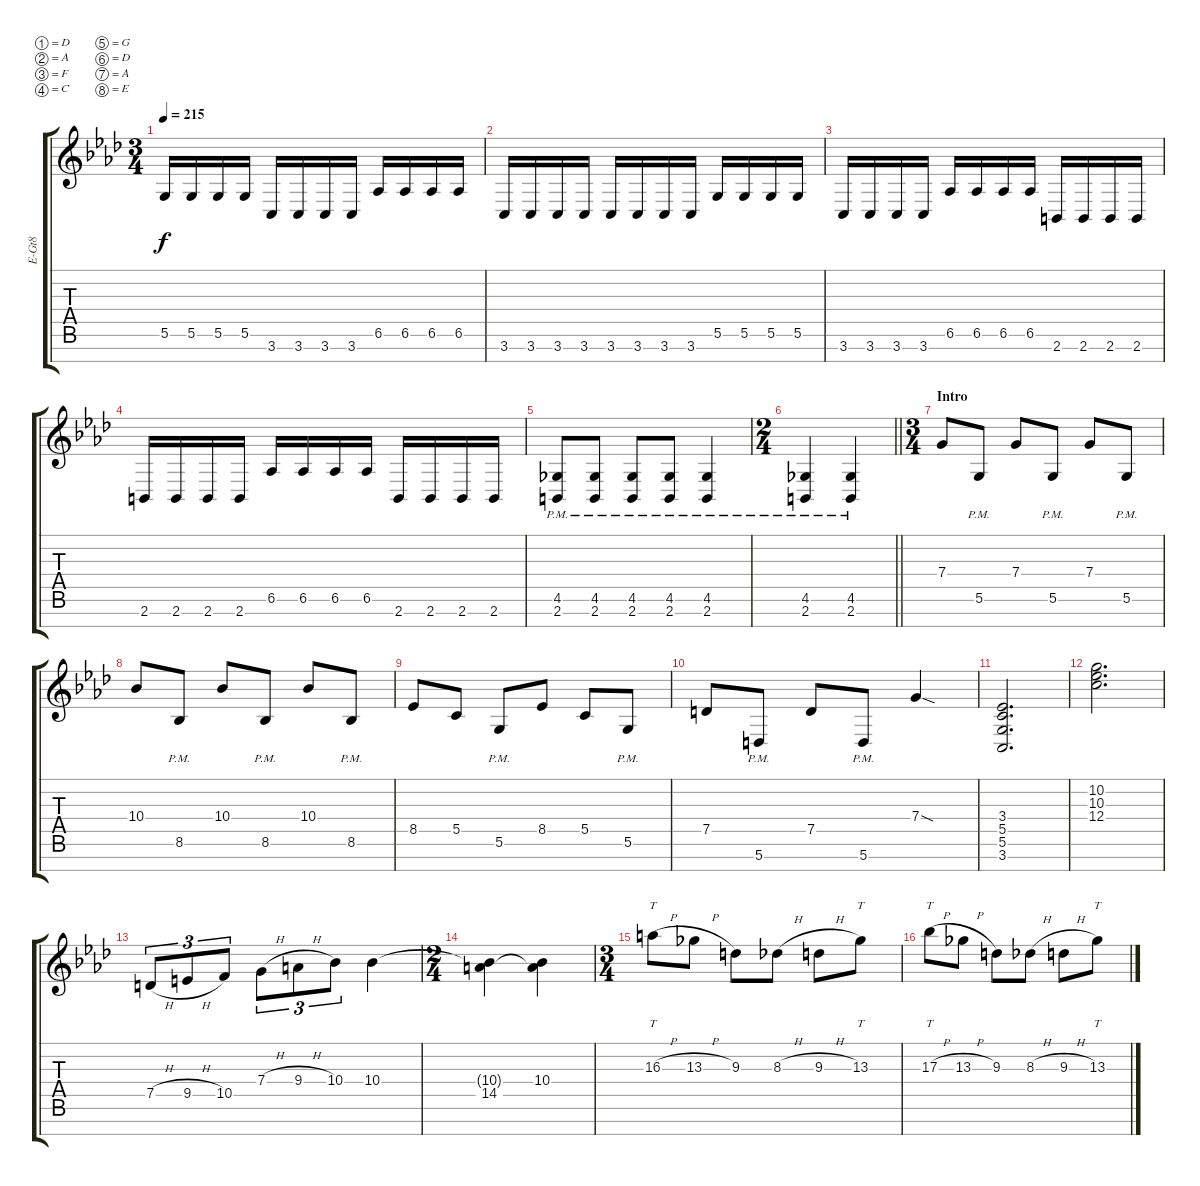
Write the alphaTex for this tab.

\bracketExtendMode groupsimilarinstruments
\otherSystemsTrackNameOrientation horizontal
\track ("Simon Girard" "E-Gt8") {instrument distortionguitar}
\staff {score tabs}
\tuning (D4 A3 F3 C3 G2 D2 A1 E1)
\ts (3 4)
\tempo 215
\clef g2
\ks ab
5.6{acc forcenatural}.16{dy f beam Up} 5.6{acc forcenatural}.16{beam Up} 5.6{acc forcenatural}.16{beam Up} 5.6{acc forcenatural}.16{beam Up} 3.7{acc forcenatural}.16{beam Up} 3.7{acc forcenatural}.16{beam Up} 3.7{acc forcenatural}.16{beam Up} 3.7{acc forcenatural}.16{beam Up} 6.6{acc b}.16{beam Up} 6.6{acc b}.16{beam Up} 6.6{acc b}.16{beam Up} 6.6{acc b}.16{beam Up} |
3.7{acc forcenatural}.16{beam Up} 3.7{acc forcenatural}.16{beam Up} 3.7{acc forcenatural}.16{beam Up} 3.7{acc forcenatural}.16{beam Up} 3.7{acc forcenatural}.16{beam Up} 3.7{acc forcenatural}.16{beam Up} 3.7{acc forcenatural}.16{beam Up} 3.7{acc forcenatural}.16{beam Up} 5.6{acc forcenatural}.16{beam Up} 5.6{acc forcenatural}.16{beam Up} 5.6{acc forcenatural}.16{beam Up} 5.6{acc forcenatural}.16{beam Up} |
3.7{acc forcenatural}.16{beam Up} 3.7{acc forcenatural}.16{beam Up} 3.7{acc forcenatural}.16{beam Up} 3.7{acc forcenatural}.16{beam Up} 6.6{acc b}.16{beam Up} 6.6{acc b}.16{beam Up} 6.6{acc b}.16{beam Up} 6.6{acc b}.16{beam Up} 2.7{acc #}.16{beam Up} 2.7{acc #}.16{beam Up} 2.7{acc #}.16{beam Up} 2.7{acc #}.16{beam Up} |
2.7{acc #}.16{beam Up} 2.7{acc #}.16{beam Up} 2.7{acc #}.16{beam Up} 2.7{acc #}.16{beam Up} 6.6{acc b}.16{beam Up} 6.6{acc b}.16{beam Up} 6.6{acc b}.16{beam Up} 6.6{acc b}.16{beam Up} 2.7{acc #}.16{beam Up} 2.7{acc #}.16{beam Up} 2.7{acc #}.16{beam Up} 2.7{acc #}.16{beam Up} |
(4.6{pm acc b} 2.7{pm acc #}).8{beam Up} (4.6{pm acc b} 2.7{pm acc #}).8{beam Up} (4.6{pm acc b} 2.7{pm acc #}).8{beam Up} (4.6{pm acc b} 2.7{pm acc #}).8{beam Up} (4.6{pm acc b} 2.7{pm acc #}).4{beam Up} |
\ts (2 4)
\beaming (8 2 2 2 2)
\barLineRight lightlight
(4.6{pm acc b} 2.7{pm acc #}).4{beam Up} (4.6{pm acc b} 2.7{pm acc #}).4{beam Up} |
\ts (3 4)
\beaming (8 2 2 2 2)
\section ("" "Intro")
7.4{acc forcenatural}.8{beam Up} 5.6{pm acc forcenatural}.8{beam Up} 7.4{acc forcenatural}.8{beam Up} 5.6{pm acc forcenatural}.8{beam Up} 7.4{acc forcenatural}.8{beam Up} 5.6{pm acc forcenatural}.8{beam Up} |
10.4{acc forcenatural}.8{beam Up} 8.6{pm acc forcenatural}.8{beam Up} 10.4{acc forcenatural}.8{beam Up} 8.6{pm acc forcenatural}.8{beam Up} 10.4{acc forcenatural}.8{beam Up} 8.6{pm acc forcenatural}.8{beam Up} |
8.5{acc forcenatural}.8{beam Up} 5.5{acc forcenatural}.8{beam Up} 5.6{pm acc forcenatural}.8{beam Up} 8.5{acc forcenatural}.8{beam Up} 5.5{acc forcenatural}.8{beam Up} 5.6{pm acc forcenatural}.8{beam Up} |
7.5{acc forcenatural}.8{beam Up} 5.7{pm acc forcenatural}.8{beam Up} 7.5{acc forcenatural}.8{beam Up} 5.7{pm acc forcenatural}.8{beam Up} 7.4{sod acc forcenatural}.4{beam Up} |
(3.4{acc forcenatural} 5.5{acc forcenatural} 5.6{acc forcenatural} 3.7{acc forcenatural}).2{d beam Up} |
(10.2{acc forcenatural} 10.3{acc forcenatural} 12.4{acc forcenatural}).2{d beam Down} |
7.5{h acc forcenatural}.8{tu (3 2) beam Up} 9.5{h acc #}.8{tu (3 2) beam Up} 10.5{acc forcenatural}.8{tu (3 2) beam Up} 7.4{h acc forcenatural}.8{tu (3 2) beam Down} 9.4{h acc forcenatural}.8{tu (3 2) beam Down} 10.4{acc forcenatural}.8{tu (3 2) beam Down} 10.4{acc forcenatural}.4{beam Down} |
\ts (2 4)
\beaming (8 2 2 2 2)
(10.4{t acc forcenatural} 14.5{acc forcenatural}).4{beam Down} (10.4{acc forcenatural} 14.5{t acc forcenatural}).4{beam Down} |
\ts (3 4)
\beaming (8 2 2 2 2)
16.3{h acc forcenatural}.8{tt beam Down} 13.3{h acc b}.8{beam Down} 9.3{acc forcenatural}.8{beam Down} 8.3{h acc b}.8{beam Down} 9.3{h acc forcenatural}.8{beam Down} 13.3{acc b}.8{tt beam Down} |
17.3{h acc forcenatural}.8{tt beam Down} 13.3{h acc b}.8{beam Down} 9.3{acc forcenatural}.8{beam Down} 8.3{h acc b}.8{beam Down} 9.3{h acc forcenatural}.8{beam Down} 13.3{acc b}.8{tt beam Down}
